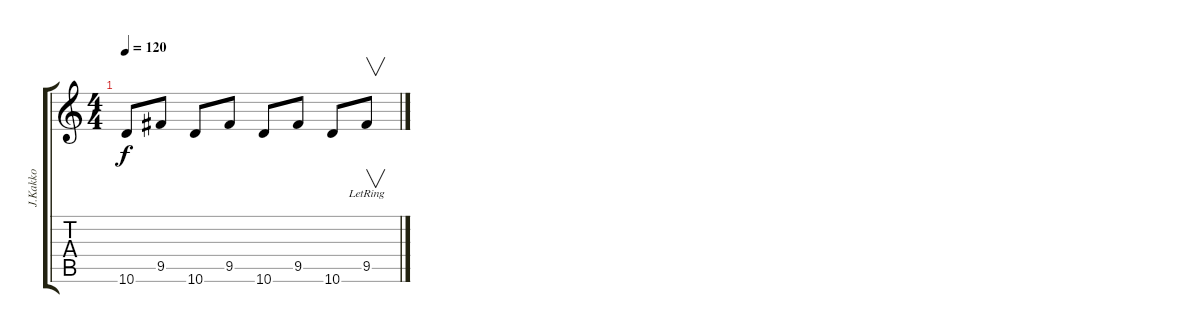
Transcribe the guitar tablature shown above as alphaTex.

\track ("J.Kakko" "J.Kakko") {instrument distortionguitar}
\staff {score tabs}
\tuning (E4 B3 G3 D3 A2 E2) {hide}
\ts (4 4)
\tempo 120
\clef g2
\ks c
10.6.8{dy f} 9.5.8 10.6.8 9.5.8 10.6.8 9.5.8 10.6.8 9.5{lr}.8{v}
